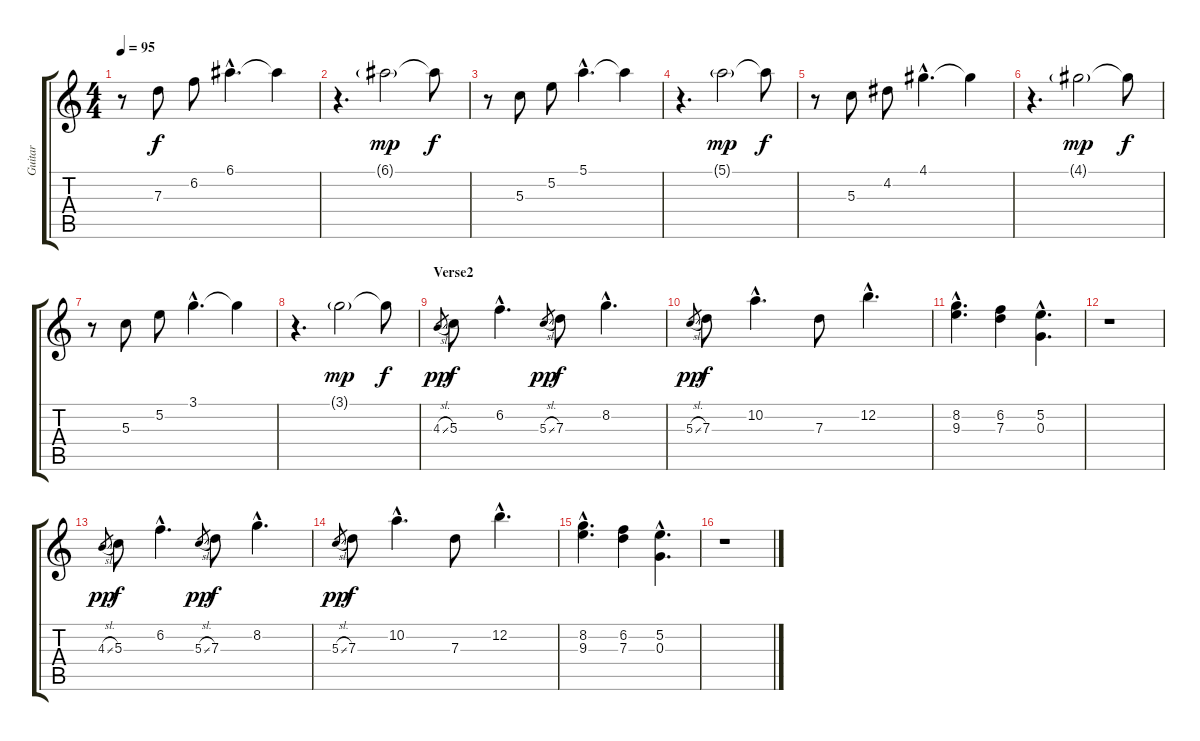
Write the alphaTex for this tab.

\track ("Guitar" "Guitar") {instrument acousticguitarnylon}
\staff {score tabs}
\tuning (E4 B3 G3 D3 A2 E2) {hide}
\ts (4 4)
\tempo 95
\clef g2
\ks c
r.8{dy f} 7.3.8 6.2.8 6.1{hac}.4{d} 6.1{t}.4 |
r.4{d} 6.1{g}.2{dy mp} 6.1{t}.8{dy f} |
r.8 5.3.8 5.2.8 5.1{hac}.4{d} 5.1{t}.4 |
r.4{d} 5.1{g}.2{dy mp} 5.1{t}.8{dy f} |
r.8 5.3.8 4.2.8 4.1{hac}.4{d} 4.1{t}.4 |
r.4{d} 4.1{g}.2{dy mp} 4.1{t}.8{dy f} |
r.8 5.3.8 5.2.8 3.1{hac}.4{d} 3.1{t}.4 |
r.4{d} 3.1{g}.2{dy mp} 3.1{t}.8{dy f} |
\section ("" "Verse2")
4.3{sl}.8{gr dy pp} 5.3.8{dy f volume 12 instrument acousticguitarnylon} 6.2{hac}.4{d} 5.3{sl}.8{gr dy pp} 7.3.8{dy f} 8.2{hac}.4{d} |
5.3{sl}.8{gr dy pp} 7.3.8{dy f} 10.2{hac}.4{d} 7.3.8 12.2{hac}.4{d} |
(8.2{hac} 9.3{hac}).4{d} (6.2 7.3).4 (5.2{hac} 0.3{hac}).4{d} |
r.1 |
4.3{sl}.8{gr dy pp} 5.3.8{dy f} 6.2{hac}.4{d} 5.3{sl}.8{gr dy pp} 7.3.8{dy f} 8.2{hac}.4{d} |
5.3{sl}.8{gr dy pp} 7.3.8{dy f} 10.2{hac}.4{d} 7.3.8 12.2{hac}.4{d} |
(8.2{hac} 9.3{hac}).4{d} (6.2 7.3).4 (5.2{hac} 0.3{hac}).4{d} |
r.1
